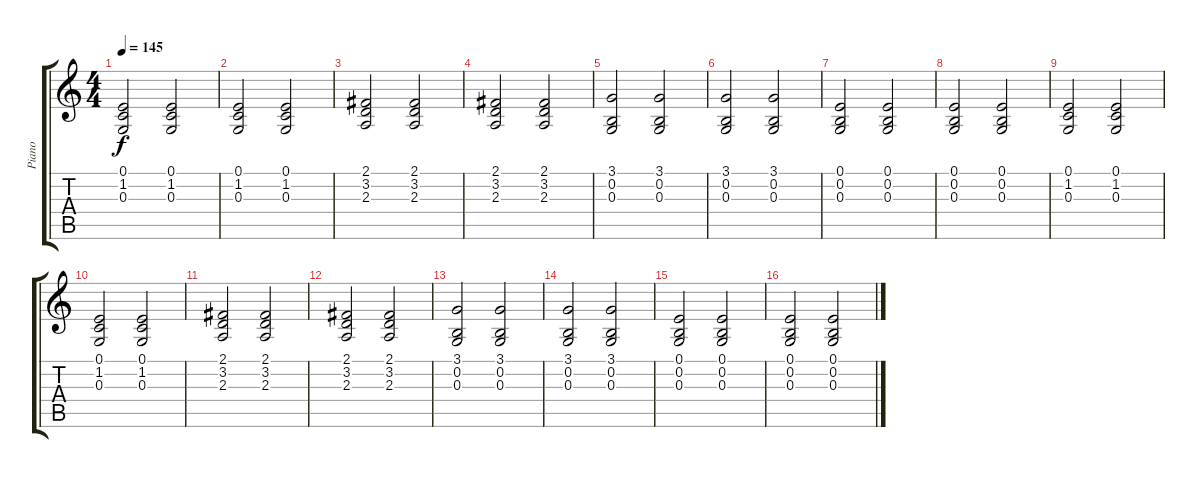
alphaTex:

\track ("Piano" "Piano") {instrument acousticgrandpiano}
\staff {score tabs}
\tuning (E4 B3 G3 D3 A2 E2) {hide}
\ts (4 4)
\tempo 145
\clef g2
\ks c
(0.1 1.2 0.3).2{dy f} (0.1 1.2 0.3).2 |
(0.1 1.2 0.3).2 (0.1 1.2 0.3).2 |
(2.1 3.2 2.3).2 (2.1 3.2 2.3).2 |
(2.1 3.2 2.3).2 (2.1 3.2 2.3).2 |
(3.1 0.2 0.3).2{volume 7} (3.1 0.2 0.3).2 |
(3.1 0.2 0.3).2 (3.1 0.2 0.3).2 |
(0.1 0.2 0.3).2 (0.1 0.2 0.3).2 |
(0.1 0.2 0.3).2 (0.1 0.2 0.3).2 |
(0.1 1.2 0.3).2 (0.1 1.2 0.3).2 |
(0.1 1.2 0.3).2 (0.1 1.2 0.3).2 |
(2.1 3.2 2.3).2 (2.1 3.2 2.3).2 |
(2.1 3.2 2.3).2 (2.1 3.2 2.3).2 |
(3.1 0.2 0.3).2{volume 7} (3.1 0.2 0.3).2 |
(3.1 0.2 0.3).2 (3.1 0.2 0.3).2 |
(0.1 0.2 0.3).2 (0.1 0.2 0.3).2 |
(0.1 0.2 0.3).2 (0.1 0.2 0.3).2
